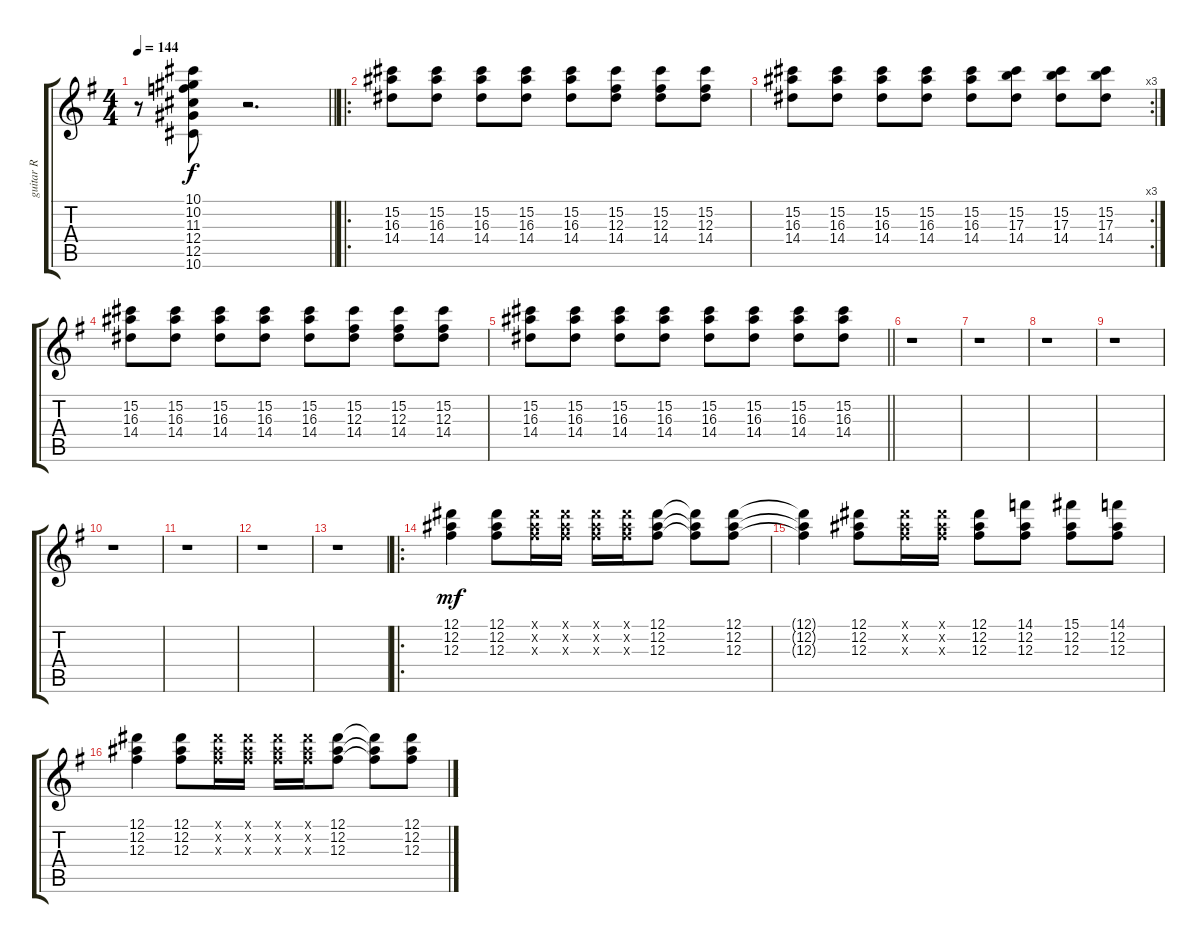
\track ("guitar R" "guitar R") {instrument overdrivenguitar}
\staff {score tabs}
\tuning (Eb4 Bb3 Gb3 Db3 Ab2 Eb2) {hide}
\ts (4 4)
\tempo 144
\clef g2
\barLineRight lightlight
\ks g
r.8{dy f} (10.1 10.2 11.3 12.4 12.5 10.6).8 r.2{d} |
\ro
(15.2 16.3 14.4).8 (15.2 16.3 14.4).8 (15.2 16.3 14.4).8 (15.2 16.3 14.4).8 (15.2 16.3 14.4).8 (15.2 12.3 14.4).8 (15.2 12.3 14.4).8 (15.2 12.3 14.4).8 |
\rc 3
(15.2 16.3 14.4).8 (15.2 16.3 14.4).8 (15.2 16.3 14.4).8 (15.2 16.3 14.4).8 (15.2 16.3 14.4).8 (15.2 17.3 14.4).8 (15.2 17.3 14.4).8 (15.2 17.3 14.4).8 |
(15.2 16.3 14.4).8 (15.2 16.3 14.4).8 (15.2 16.3 14.4).8 (15.2 16.3 14.4).8 (15.2 16.3 14.4).8 (15.2 12.3 14.4).8 (15.2 12.3 14.4).8 (15.2 12.3 14.4).8 |
\barLineRight lightlight
(15.2 16.3 14.4).8 (15.2 16.3 14.4).8 (15.2 16.3 14.4).8 (15.2 16.3 14.4).8 (15.2 16.3 14.4).8 (15.2 16.3 14.4).8 (15.2 16.3 14.4).8 (15.2 16.3 14.4).8 |
r.1 |
r.1 |
r.1 |
r.1 |
r.1 |
r.1 |
r.1 |
r.1 |
\ro
(12.1 12.2 12.3).4{dy mf} (12.1 12.2 12.3).8 (12.1{x} 12.2{x} 12.3{x}).16 (12.1{x} 12.2{x} 12.3{x}).16 (12.1{x} 12.2{x} 12.3{x}).16 (12.1{x} 12.2{x} 12.3{x}).16 (12.1 12.2 12.3).8 (12.1{t} 12.2{t} 12.3{t}).8 (12.1 12.2 12.3).8 |
(12.1{t} 12.2{t} 12.3{t}).4 (12.1 12.2 12.3).8 (12.1{x} 12.2{x} 12.3{x}).16 (12.1{x} 12.2{x} 12.3{x}).16 (12.1 12.2 12.3).8 (14.1 12.2 12.3).8 (15.1 12.2 12.3).8 (14.1 12.2 12.3).8 |
(12.1 12.2 12.3).4 (12.1 12.2 12.3).8 (12.1{x} 12.2{x} 12.3{x}).16 (12.1{x} 12.2{x} 12.3{x}).16 (12.1{x} 12.2{x} 12.3{x}).16 (12.1{x} 12.2{x} 12.3{x}).16 (12.1 12.2 12.3).8 (12.1{t} 12.2{t} 12.3{t}).8 (12.1 12.2 12.3).8
